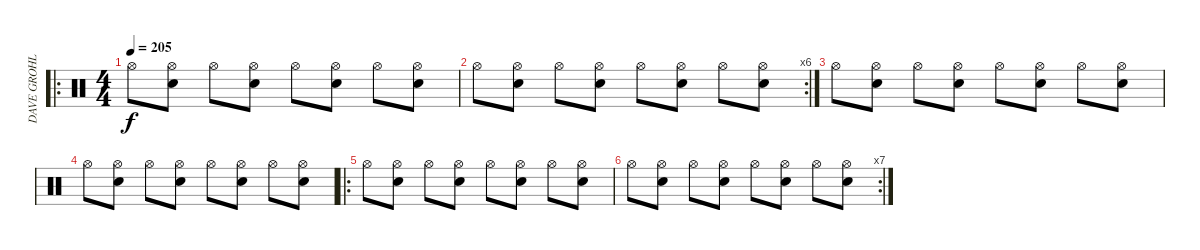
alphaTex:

\track ("DAVE GROHL" "DAVE GROHL") {instrument percussion}
\staff {score}
\articulation defaults
\ro
\ts (4 4)
\tempo 205
\clef neutral
\ks c "Hi-Hat (open)".8{dy f}
("Hi-Hat (open)" "Snare (hit) 2").8 "Hi-Hat (open)".8 ("Hi-Hat (open)" "Snare (hit) 2").8 "Hi-Hat (open)".8 ("Hi-Hat (open)" "Snare (hit) 2").8 "Hi-Hat (open)".8 ("Hi-Hat (open)" "Snare (hit) 2").8 |
\rc 6 "Hi-Hat (open)".8
("Hi-Hat (open)" "Snare (hit) 2").8 "Hi-Hat (open)".8 ("Hi-Hat (open)" "Snare (hit) 2").8 "Hi-Hat (open)".8 ("Hi-Hat (open)" "Snare (hit) 2").8 "Hi-Hat (open)".8 ("Hi-Hat (open)" "Snare (hit) 2").8 |
"Hi-Hat (open)".8 ("Hi-Hat (open)" "Snare (hit) 2").8 "Hi-Hat (open)".8 ("Hi-Hat (open)" "Snare (hit) 2").8 "Hi-Hat (open)".8 ("Hi-Hat (open)" "Snare (hit) 2").8 "Hi-Hat (open)".8 ("Hi-Hat (open)" "Snare (hit) 2").8 |
"Hi-Hat (open)".8 ("Hi-Hat (open)" "Snare (hit) 2").8 "Hi-Hat (open)".8 ("Hi-Hat (open)" "Snare (hit) 2").8 "Hi-Hat (open)".8 ("Hi-Hat (open)" "Snare (hit) 2").8 "Hi-Hat (open)".8 ("Hi-Hat (open)" "Snare (hit) 2").8 |
\ro "Hi-Hat (open)".8
("Hi-Hat (open)" "Snare (hit) 2").8 "Hi-Hat (open)".8 ("Hi-Hat (open)" "Snare (hit) 2").8 "Hi-Hat (open)".8 ("Hi-Hat (open)" "Snare (hit) 2").8 "Hi-Hat (open)".8 ("Hi-Hat (open)" "Snare (hit) 2").8 |
\rc 7 "Hi-Hat (open)".8
("Hi-Hat (open)" "Snare (hit) 2").8 "Hi-Hat (open)".8 ("Hi-Hat (open)" "Snare (hit) 2").8 "Hi-Hat (open)".8 ("Hi-Hat (open)" "Snare (hit) 2").8 "Hi-Hat (open)".8 ("Hi-Hat (open)" "Snare (hit) 2").8
